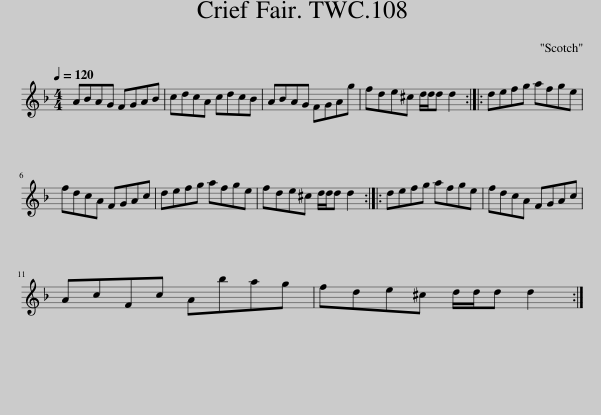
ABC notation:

X:1
L:1/8
Q:1/4=120
M:4/4
I:linebreak $
K:Dmin
V:1 treble
V:1
 ABAG FGAB | cdcA cdcB | ABAG FGAg | fde^c d/d/d d2 :: defg afge |$ %5
 fdcA FGAc | defg afge | fde^c d/d/d d2 :: defg afge | fdcA FGAc |$ %10
 AcFc Abag | fde^c d/d/d d2 :| %12
